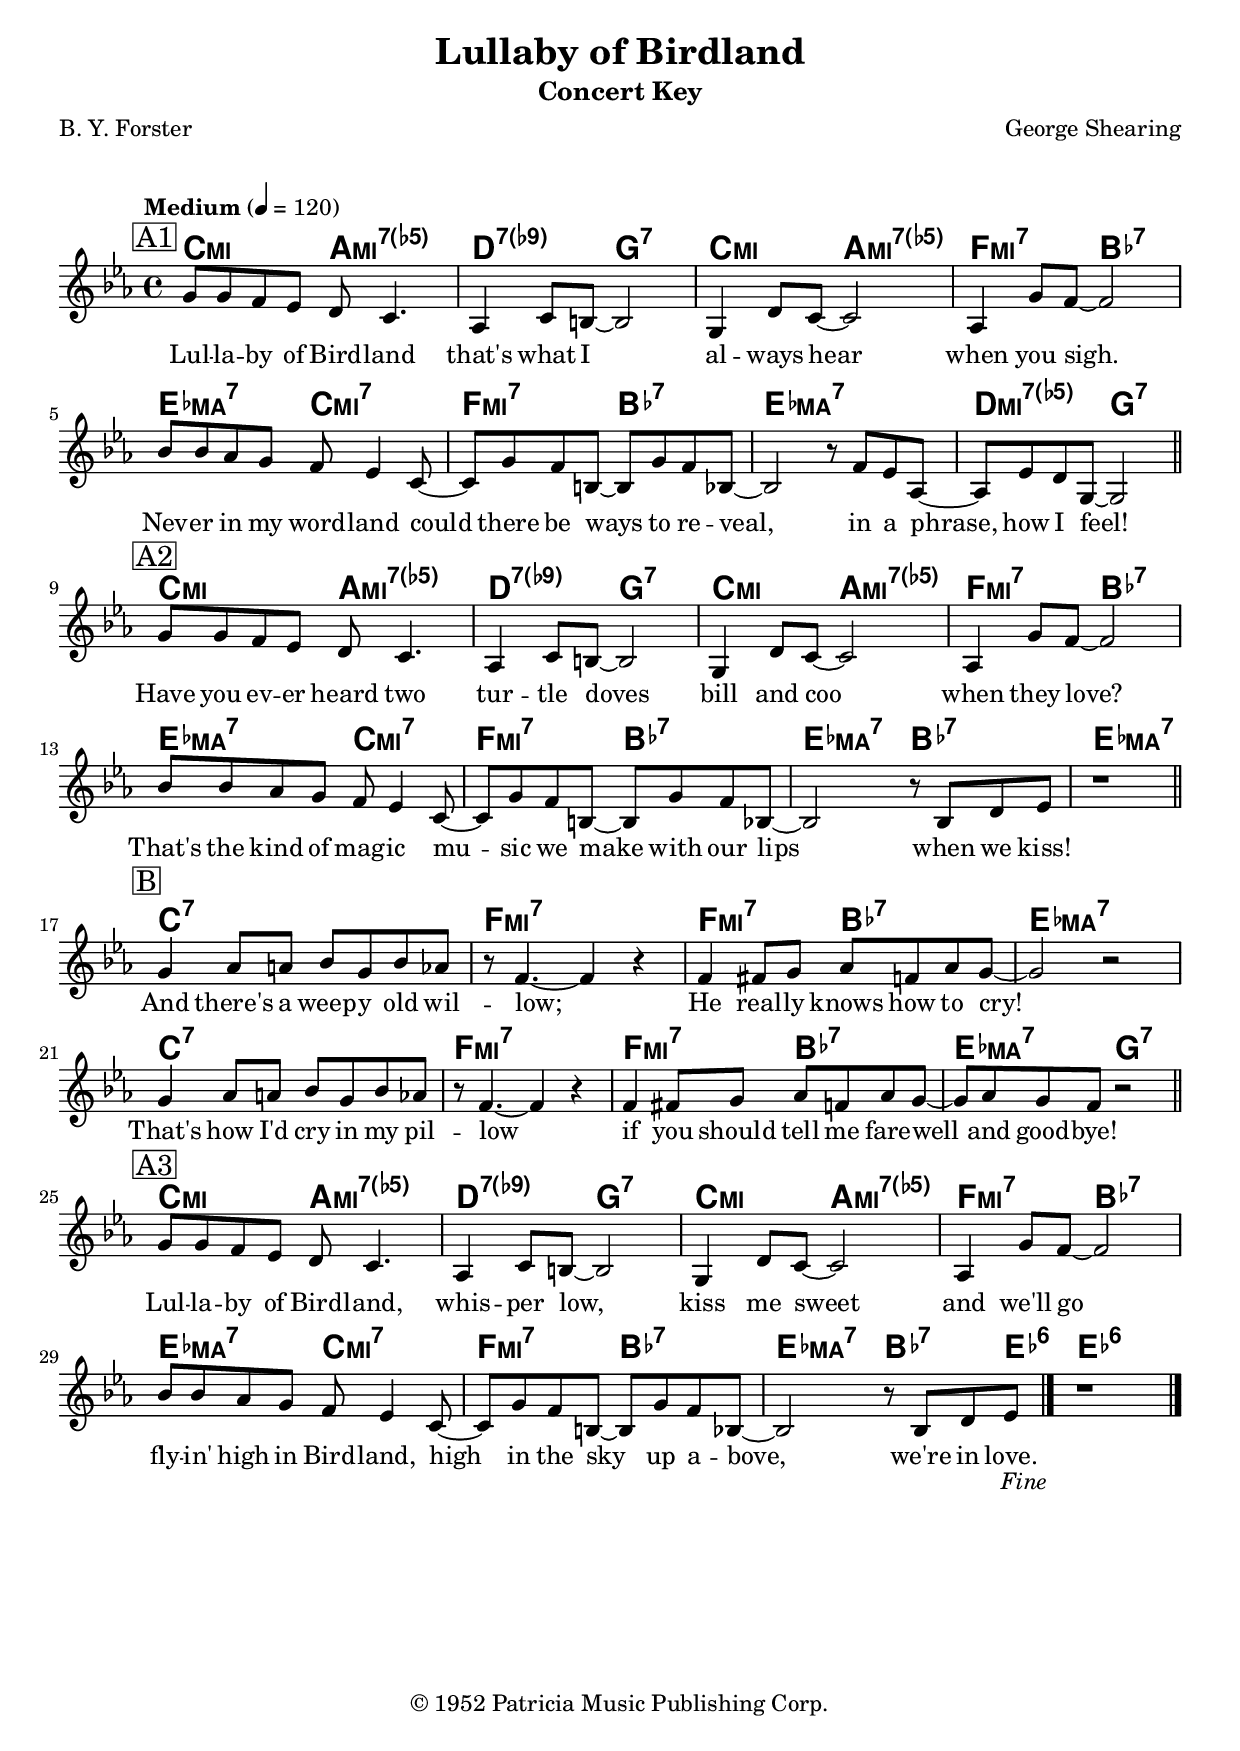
\version "2.18.2"

\include "english.ly"

instrument = "Concert Key"
whatKey = ef
whatClef = "treble"

%% -*- Mode: LilyPond -*-

\include "lead-sheets.ily"

\header {
  title = "Lullaby of Birdland"
  subtitle = \instrument
  poet = "B. Y. Forster"
  composer = "George Shearing"
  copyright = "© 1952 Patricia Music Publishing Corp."
}

%%% Sarah Vaughan intro

introLyrics = \lyricmode {
  Ba- ba- ba- ba- bweep, bweep, deep, dee- ah, ba- ba- doop- boo- deep, bee- ya.
}

introChords = \chordmode {
  f2:m bf2:6 bf2:sus7 ef2:1.3.5.9 af2:sus7 df4.:6.9 gf8:9.11+ gf1:9.11+
}

introKey = af

introMelody = \relative c' {
  \time 4/4
  \key \introKey \major
  \clef \whatClef
  \tempo "Medium" 4 = 120
  
  \mark \markup{ "Intro" }
  f8 f8 f8 f8 g4 g4 | ef4 ef8 f8~ f4 r4 | df8 df8 df8 df8 ef4 ef8 c8~ | c2. r4 |
  
  \bar "||"
}

refrainLyrics = \lyricmode {
  Lul -- la -- by of Bird -- land that's what I al -- ways hear when you sigh.
  Nev -- er in my word -- land could there be ways to re -- veal, in a phrase, how I feel!
  Have you ev -- er heard two tur -- tle doves bill and coo when they love?
  That's the kind of mag -- ic mu -- sic we make with our lips when we kiss!
  And there's a weep -- y old wil -- low; He real -- ly knows how to cry!
  That's how I'd cry in my pil -- low if you should tell me fare -- well and good -- bye!
  Lul -- la -- by of Bird -- land, whis -- per low, kiss me sweet and we'll go
  fly -- in' high in Bird -- land, high in the sky up a -- bove, we're in love.
}

%%% Real Book 6th chords

refrainChords = \chordmode {
  f2:m d2:m7.5- g2:7.9- c2:7 f2:m d2:m7.5- bf2:m7 ef2:7
  af2:maj7 f2:m7 bf2:m7 ef2:7 af1:maj7 g2:m7.5- c2:7
  
  f2:m d2:m7.5- g2:7.9- c2:7 f2:m d2:m7.5- bf2:m7 ef2:7
  af2:maj7 f2:m7 bf2:m7 ef2:7 af2:maj7 ef2:7 af1:maj7
  
  f1:7 bf1:m7 bf2:m7 ef2:7 af1:maj7
  f1:7 bf1:m7 bf2:m7 ef2:7 af2:maj7 c2:7
  
  f2:m d2:m7.5- g2:7.9- c2:7 f2:m d2:m7.5- bf2:m7 ef2:7
  af2:maj7 f2:m7 bf2:m7 ef2:7 af2:maj7 ef4.:7 af8:6 af1:6
  }

refrainKey = af

refrainMelody = \relative c' {
  \time 4/4
  \key \refrainKey \major
  \clef \whatClef
  \tempo "Medium" 4 = 120
  
  \mark \markup{ \box "A1" }
  c'8 c8 bf8 af8 g8 f4. | df4 f8 e8~ e2 | c4 g'8 f8~ f2 | df4 c'8 bf8~ bf2 |
  ef8 ef8 df8 c8 bf8 af4 f8~ | f8 c'8 bf8 e,8~ e8 c'8 bf8 ef,8~ |
  ef2 r8 bf'8 af8 df,8~ | df8 af'8 g8 c,8~ c2 |
  \bar "||"

  \mark \markup{ \box "A2" }
  c'8 c8 bf8 af8 g8 f4. | df4 f8 e8~ e2 | c4 g'8 f8~ f2 | df4 c'8 bf8~ bf2 |
  ef8 ef8 df8 c8 bf8 af4 f8~ | f8 c'8 bf8 e,8~ e8 c'8 bf8 ef,8~ |
  ef2 r8 ef8 g8 af8 | r1 |
  \bar "||"
  
  \mark \markup{ \box "B" }
  c4 df8 d8 ef8 c8 ef8 df8 | r8 bf4.~ bf4 r4 |
  bf4 b8 c8 df8 bf8 df8 c8~ | c2 r2 |
  c4 df8 d8 ef8 c8 ef8 df8 | r8 bf4.~ bf4 r4 |
  bf4 b8 c8 df8 bf8 df8 c8~ | c8 df8 c8 bf8 r2 |
  \bar "||"
  
  \mark \markup{ \box "A3" }
  c8 c8 bf8 af8 g8 f4. | df4 f8 e8~ e2 | c4 g'8 f8~ f2 | df4 c'8 bf8~ bf2 |
  ef8 ef8 df8 c8 bf8 af4 f8~ | f8 c'8 bf8 e,8~ e8 c'8 bf8 ef,8~ |
  ef2 r8 ef8 g8 af8 \fine | r1 |

  \bar "|."
}

\include "paper.ily"

\markup {
  % Leave a gap after the header
  \vspace #1
}

%%% \include "intro.ily"
\include "refrain.ily"

